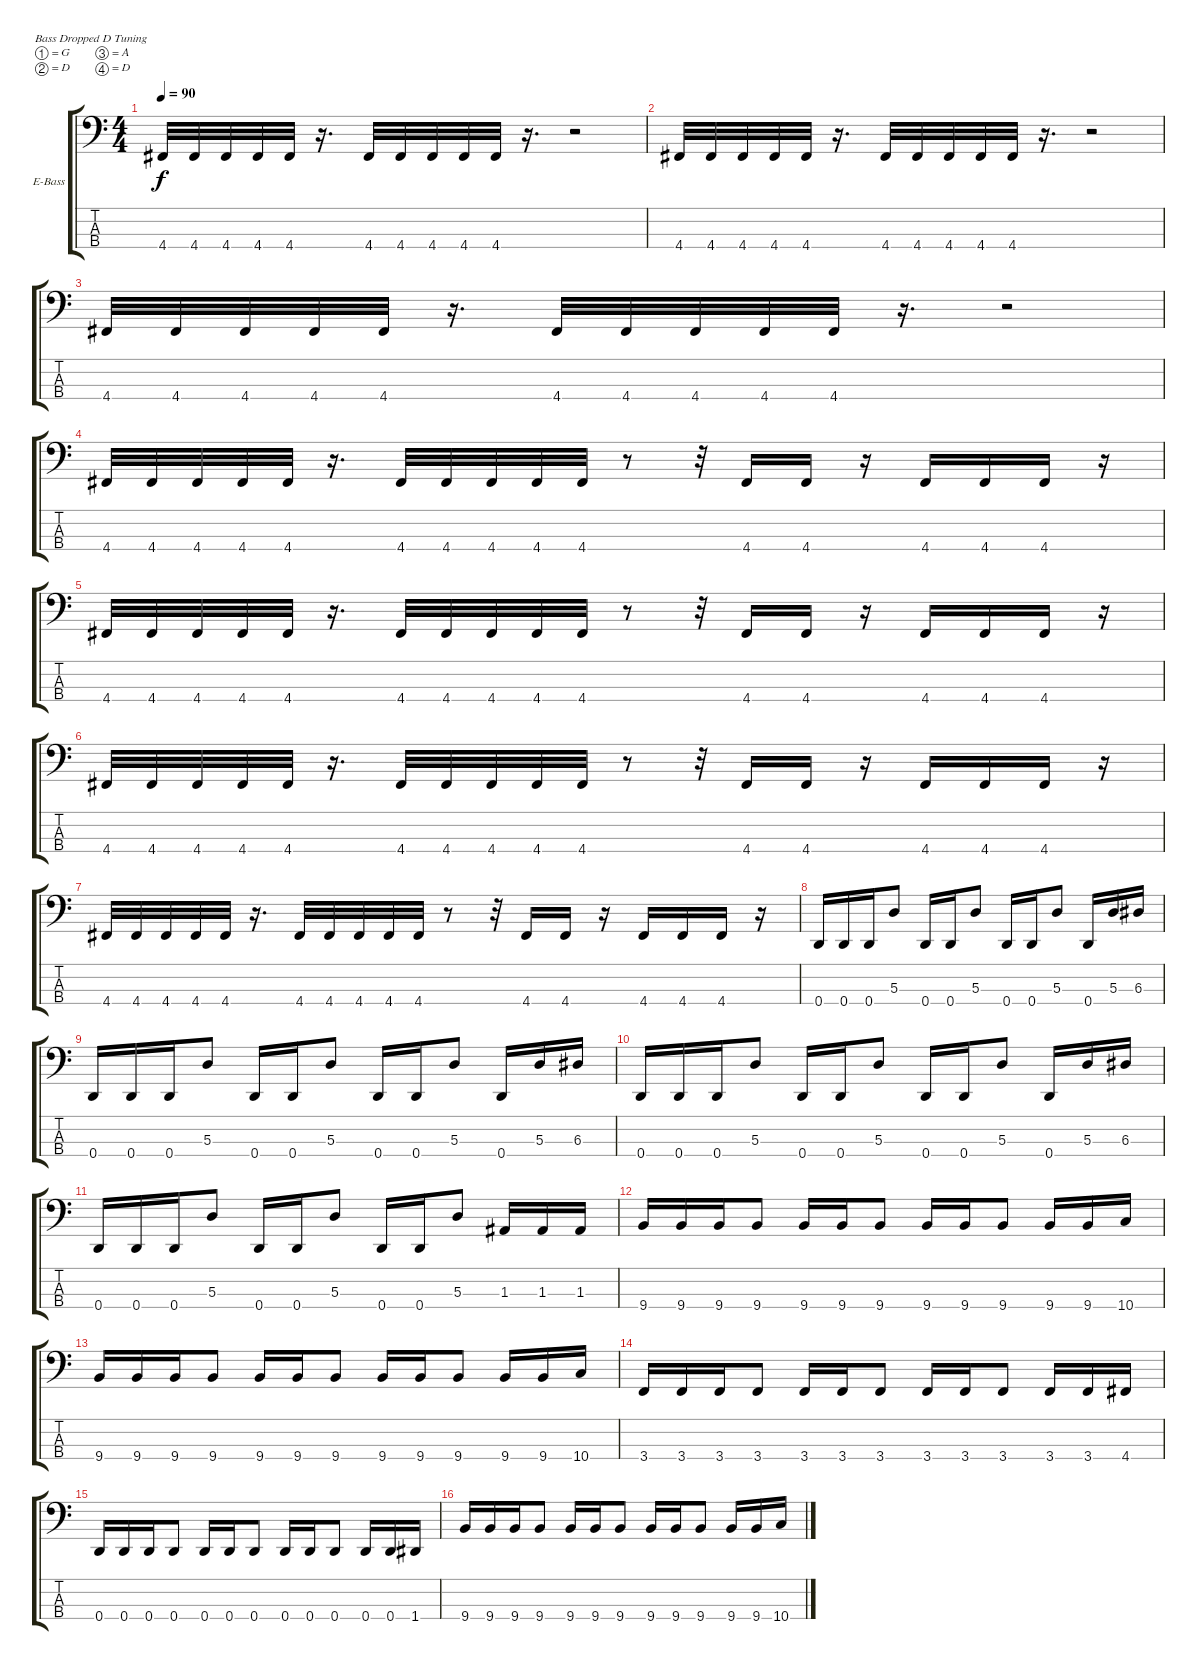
\bracketExtendMode groupsimilarinstruments
\firstSystemTrackNameOrientation horizontal
\otherSystemsTrackNameOrientation horizontal
\track ("Bass guitar (Oliver)" "E-Bass") {instrument electricbassfinger}
\staff {score tabs}
\tuning (G2 D2 A1 D1)
\ts (4 4)
\tempo 90
\clef f4
\ks c
4.4.32{dy f} 4.4.32 4.4.32 4.4.32 4.4.32 r.16{d} 4.4.32 4.4.32 4.4.32 4.4.32 4.4.32 r.16{d} r.2 |
4.4.32 4.4.32 4.4.32 4.4.32 4.4.32 r.16{d} 4.4.32 4.4.32 4.4.32 4.4.32 4.4.32 r.16{d} r.2 |
4.4.32 4.4.32 4.4.32 4.4.32 4.4.32 r.16{d} 4.4.32 4.4.32 4.4.32 4.4.32 4.4.32 r.16{d} r.2 |
4.4.32 4.4.32 4.4.32 4.4.32 4.4.32 r.16{d} 4.4.32 4.4.32 4.4.32 4.4.32 4.4.32 r.8 r.32 4.4.16 4.4.16 r.16 4.4.16 4.4.16 4.4.16 r.16 |
4.4.32 4.4.32 4.4.32 4.4.32 4.4.32 r.16{d} 4.4.32 4.4.32 4.4.32 4.4.32 4.4.32 r.8 r.32 4.4.16 4.4.16 r.16 4.4.16 4.4.16 4.4.16 r.16 |
4.4.32 4.4.32 4.4.32 4.4.32 4.4.32 r.16{d} 4.4.32 4.4.32 4.4.32 4.4.32 4.4.32 r.8 r.32 4.4.16 4.4.16 r.16 4.4.16 4.4.16 4.4.16 r.16 |
4.4.32 4.4.32 4.4.32 4.4.32 4.4.32 r.16{d} 4.4.32 4.4.32 4.4.32 4.4.32 4.4.32 r.8 r.32 4.4.16 4.4.16 r.16 4.4.16 4.4.16 4.4.16 r.16 |
0.4.16 0.4.16 0.4.16 5.3.8 0.4.16 0.4.16 5.3.8 0.4.16 0.4.16 5.3.8 0.4.16 5.3.16 6.3.16 |
0.4.16 0.4.16 0.4.16 5.3.8 0.4.16 0.4.16 5.3.8 0.4.16 0.4.16 5.3.8 0.4.16 5.3.16 6.3.16 |
0.4.16 0.4.16 0.4.16 5.3.8 0.4.16 0.4.16 5.3.8 0.4.16 0.4.16 5.3.8 0.4.16 5.3.16 6.3.16 |
0.4.16 0.4.16 0.4.16 5.3.8 0.4.16 0.4.16 5.3.8 0.4.16 0.4.16 5.3.8 1.3.16 1.3.16 1.3.16 |
9.4.16 9.4.16 9.4.16 9.4.8 9.4.16 9.4.16 9.4.8 9.4.16 9.4.16 9.4.8 9.4.16 9.4.16 10.4.16 |
9.4.16 9.4.16 9.4.16 9.4.8 9.4.16 9.4.16 9.4.8 9.4.16 9.4.16 9.4.8 9.4.16 9.4.16 10.4.16 |
3.4.16 3.4.16 3.4.16 3.4.8 3.4.16 3.4.16 3.4.8 3.4.16 3.4.16 3.4.8 3.4.16 3.4.16 4.4.16 |
0.4.16 0.4.16 0.4.16 0.4.8 0.4.16 0.4.16 0.4.8 0.4.16 0.4.16 0.4.8 0.4.16 0.4.16 1.4.16 |
9.4.16 9.4.16 9.4.16 9.4.8 9.4.16 9.4.16 9.4.8 9.4.16 9.4.16 9.4.8 9.4.16 9.4.16 10.4.16
